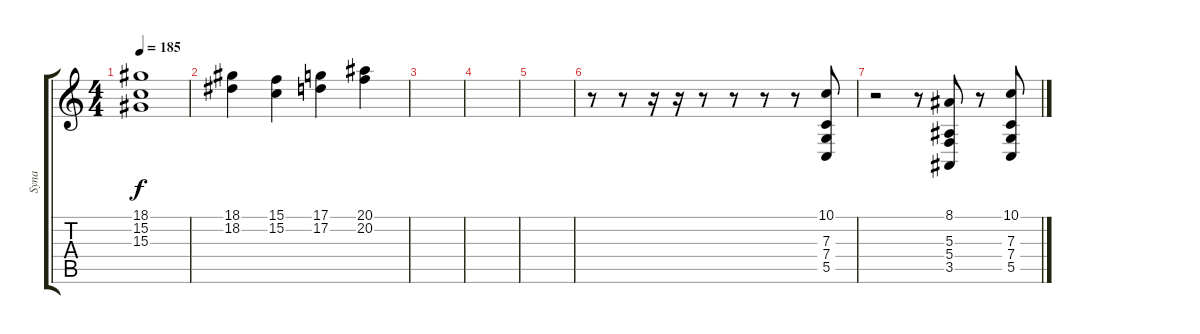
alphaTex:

\track ("Syna" "Syna") {instrument stringensemble1}
\staff {score tabs}
\tuning (D4 A3 F3 C3 G2 C2) {hide}
\ts (4 4)
\tempo 185
\clef g2
\ks c
(18.1{t} 15.2{t} 15.3{t}).1{dy f volume 7} |
(18.1 18.2).4{volume 10} (15.1 15.2).4 (17.1 17.2).4 (20.1 20.2).4 |
|
|
|
r.8 r.8 r.16 r.16 r.8 r.8 r.8 r.8 (10.1 7.3 7.4 5.5).8 |
r.2 r.8 (8.1 5.3 5.4 3.5).8 r.8 (10.1 7.3 7.4 5.5).8
